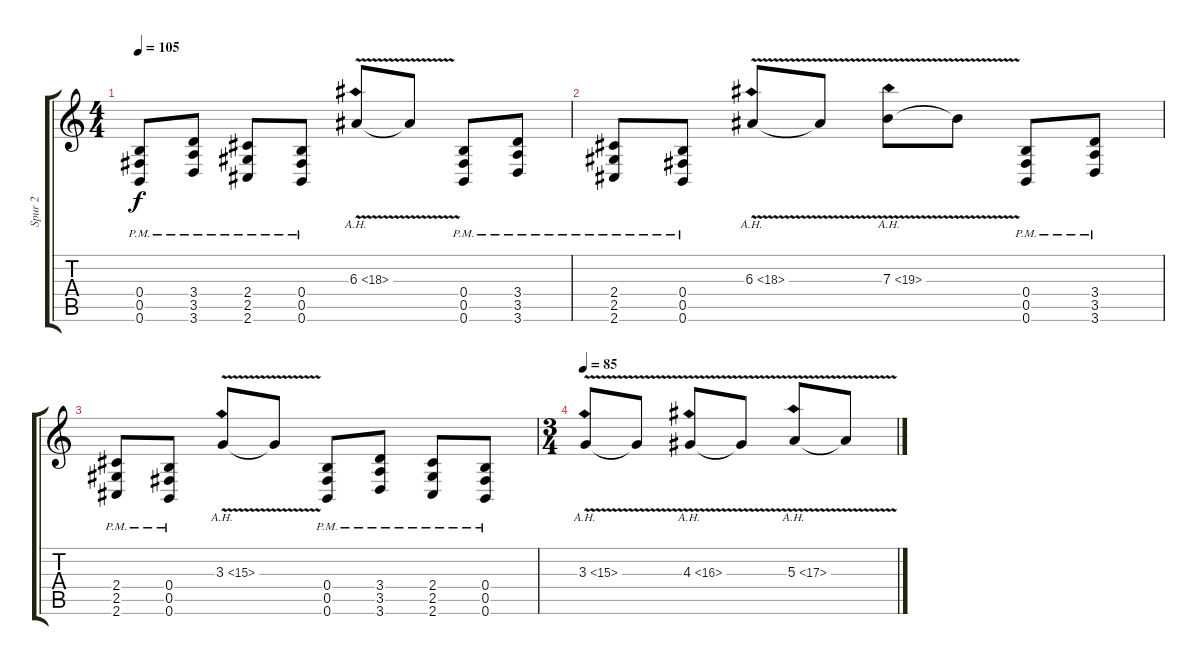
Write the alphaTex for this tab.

\track ("Spur 2" "Spur 2") {instrument overdrivenguitar}
\staff {score tabs}
\tuning (Db4 Ab3 E3 B2 Gb2 B1) {hide}
\ts (4 4)
\tempo 105
\clef g2
\ks c
(0.4{pm} 0.5{pm} 0.6{pm}).8{dy f instrument overdrivenguitar} (3.4{pm} 3.5{pm} 3.6{pm}).8 (2.4{pm} 2.5{pm} 2.6{pm}).8 (0.4{pm} 0.5{pm} 0.6{pm}).8 6.3{ah 12 v}.8{instrument guitarharmonics} 6.3{t}.8 (0.4{pm} 0.5{pm} 0.6{pm}).8{instrument overdrivenguitar} (3.4{pm} 3.5{pm} 3.6{pm}).8 |
(2.4{pm} 2.5{pm} 2.6{pm}).8 (0.4{pm} 0.5{pm} 0.6{pm}).8 6.3{ah 12 v}.8{instrument guitarharmonics} 6.3{t}.8 7.3{ah 12 v}.8{instrument guitarharmonics} 7.3{t}.8 (0.4{pm} 0.5{pm} 0.6{pm}).8{instrument overdrivenguitar} (3.4{pm} 3.5{pm} 3.6{pm}).8 |
(2.4{pm} 2.5{pm} 2.6{pm}).8 (0.4{pm} 0.5{pm} 0.6{pm}).8 3.3{ah 12 v}.8{instrument guitarharmonics} 3.3{t}.8 (0.4{pm} 0.5{pm} 0.6{pm}).8{instrument overdrivenguitar} (3.4{pm} 3.5{pm} 3.6{pm}).8 (2.4{pm} 2.5{pm} 2.6{pm}).8 (0.4{pm} 0.5{pm} 0.6{pm}).8 |
\ts (3 4)
\tempo 85
3.3{ah 12 v}.8{instrument guitarharmonics} 3.3{t}.8 4.3{ah 12 v}.8{instrument guitarharmonics} 4.3{t}.8 5.3{ah 12 v}.8 5.3{t}.8
